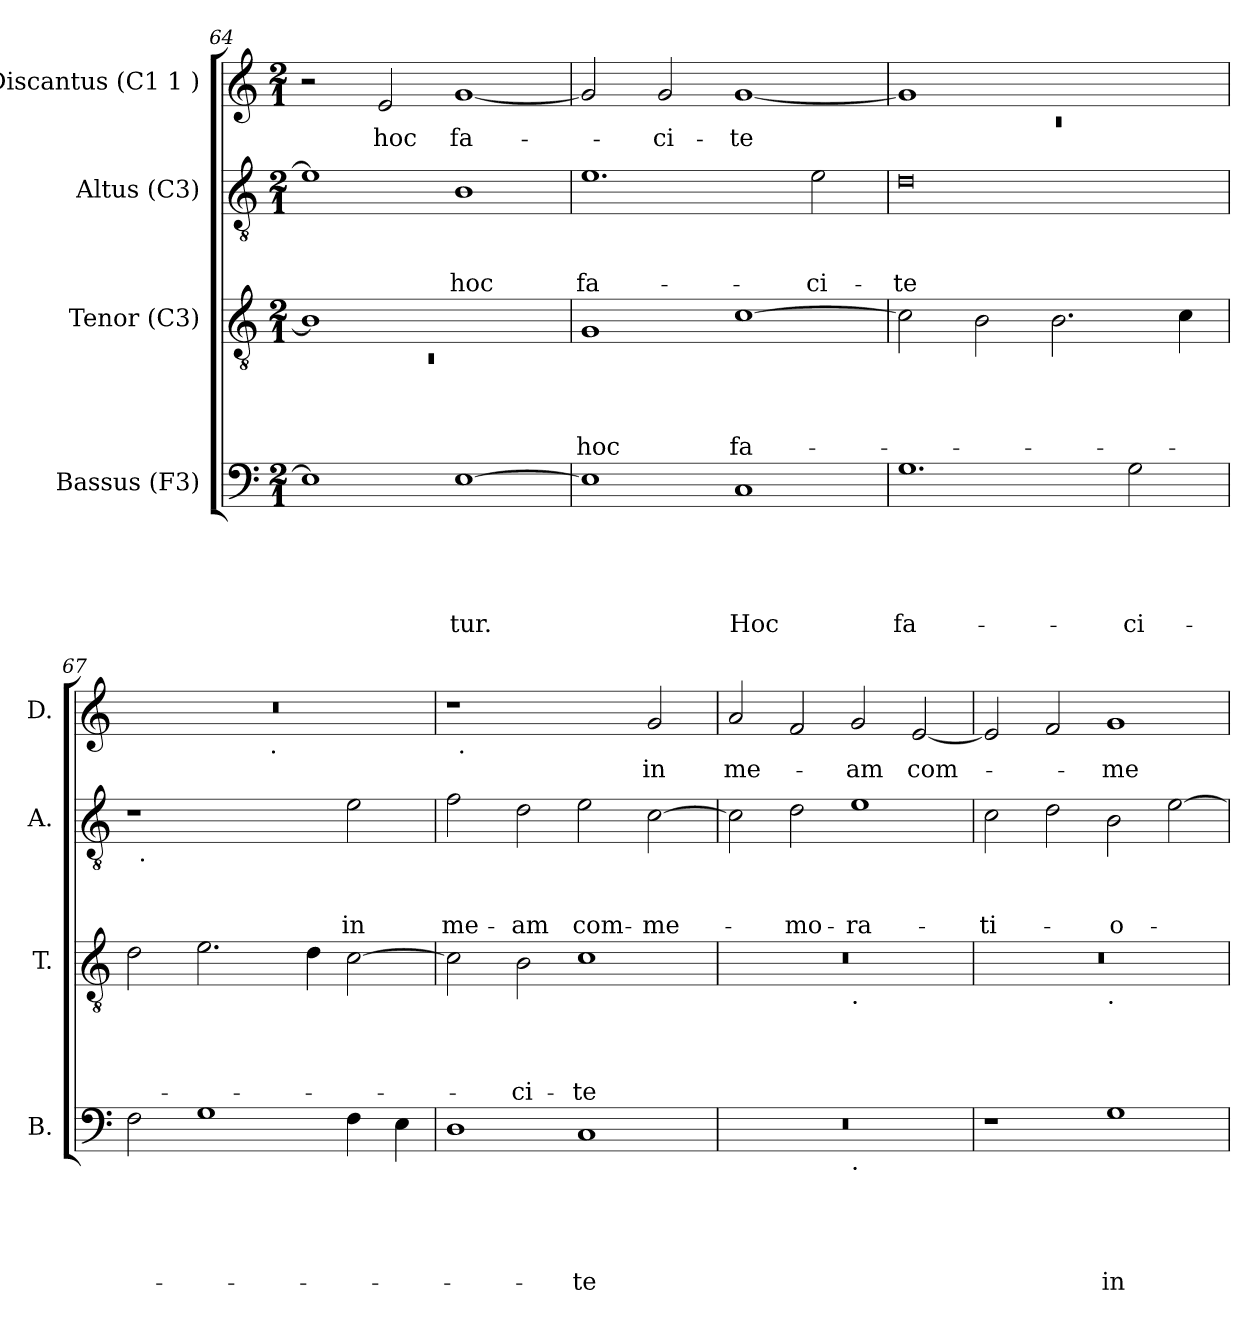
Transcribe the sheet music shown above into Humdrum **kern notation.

**kern	**text	**text	**text	**text	**text	**kern	**text	**text	**text	**text	**kern	**text	**text	**text	**kern	**text
*part4	*part4	*part4	*part4	*part4	*part4	*part3	*part3	*part3	*part3	*part3	*part2	*part2	*part2	*part2	*part1	*part1
*staff4	*staff4	*staff4	*staff4	*staff4	*staff4	*staff3	*staff3	*staff3	*staff3	*staff3	*staff2	*staff2	*staff2	*staff2	*staff1	*staff1
*I"Bassus (F3)	*	*	*	*	*	*I"Tenor (C3)	*	*	*	*	*I"Altus (C3)	*	*	*	*I"Discantus (C1 1 )	*
*I'B.	*	*	*	*	*	*I'T.	*	*	*	*	*I'A.	*	*	*	*I'D.	*
*clefF4	*	*	*	*	*	*clefGv2	*	*	*	*	*clefGv2	*	*	*	*clefG2	*
*k[]	*	*	*	*	*	*k[]	*	*	*	*	*k[]	*	*	*	*k[]	*
*C:	*	*	*	*	*	*C:	*	*	*	*	*C:	*	*	*	*C:	*
*M2/1	*	*	*	*	*	*M2/1	*	*	*	*	*M2/1	*	*	*	*M2/1	*
=64	=64	=64	=64	=64	=64	=64	=64	=64	=64	=64	=64	=64	=64	=64	=64	=64
*	*	*	*	*	*	*^	*	*	*	*	*	*	*	*	*	*
!	!	!	!	!	!	!	!LO:N:vis=1	!	!	!	!	!	!	!	!	!	!
1E]	.	.	.	.	.	1B]	0rC	.	.	.	.	1e]	.	.	.	2r	.
!	!	!	!	!	!	!	!	!	!	!	!	!	!	!	!	!	!LO:LY:b
.	.	.	.	.	.	.	.	.	.	.	.	.	.	.	.	2e/	hoc
!	!	!	!	!	!LO:LY:b	!	!	!	!	!	!	!	!	!	!LO:LY:b	!	!LO:LY:b
[>1E	.	.	.	.	-tur.	1ryy	.	.	.	.	.	1B	.	.	hoc	[<1g	fa-
*	*	*	*	*	*	*v	*v	*	*	*	*	*	*	*	*	*	*
=65	=65	=65	=65	=65	=65	=65	=65	=65	=65	=65	=65	=65	=65	=65	=65	=65
!	!	!	!	!	!	!	!	!	!	!LO:LY:b	!	!	!	!LO:LY:b	!	!
1E]	.	.	.	.	.	1G	.	.	.	hoc	1.e	.	.	fa-	2g/]	.
!	!	!	!	!	!	!	!	!	!	!	!	!	!	!	!	!LO:LY:b
.	.	.	.	.	.	.	.	.	.	.	.	.	.	.	2g/	-ci-
!	!	!	!	!	!LO:LY:b	!	!	!	!	!LO:LY:b	!	!	!	!	!	!LO:LY:b
1C	.	.	.	.	Hoc	[>1c	.	.	.	fa-	.	.	.	.	[<1g	-te
!	!	!	!	!	!	!	!	!	!	!	!	!	!	!LO:LY:b	!	!
.	.	.	.	.	.	.	.	.	.	.	2e\	.	.	-ci-	.	.
=66	=66	=66	=66	=66	=66	=66	=66	=66	=66	=66	=66	=66	=66	=66	=66	=66
*	*	*	*	*	*	*	*	*	*	*	*	*	*	*	*^	*
!	!	!	!	!	!LO:LY:b	!	!	!	!	!	!	!	!	!LO:LY:b:rj	!	!LO:N:vis=1	!
1.G	.	.	.	.	fa-	2c\]	.	.	.	.	0d	.	.	-te	1g]	0rc	.
.	.	.	.	.	.	2B\	.	.	.	.	.	.	.	.	.	.	.
.	.	.	.	.	.	2.B\	.	.	.	.	.	.	.	.	1ryy	.	.
!	!	!	!	!	!LO:LY:b	!	!	!	!	!	!	!	!	!	!	!	!
2G\	.	.	.	.	-ci-	.	.	.	.	.	.	.	.	.	.	.	.
.	.	.	.	.	.	4c\	.	.	.	.	.	.	.	.	.	.	.
!!LO:LB:g=z	!!
=67	=67	=67	=67	=67	=67	=67	=67	=67	=67	=67	=67	=67	=67	=67	=67	=67	=67
*	*	*	*	*	*	*	*	*	*	*	*^	*	*	*	*	*	*
2F\	.	.	.	.	.	2d\	.	.	.	.	1r	32ryy	.	.	.	0r	1ryy	.
!	!	!	!	!	!	!	!	!	!	!	!	!LO:TX:b:t=.	!	!	!	!	!	!
.	.	.	.	.	.	.	.	.	.	.	.	1ryy	.	.	.	.	.	.
1G	.	.	.	.	.	2.e\	.	.	.	.	.	.	.	.	.	.	.	.
.	.	.	.	.	.	.	.	.	.	.	2ryy	.	.	.	.	.	32ryy	.
!	!	!	!	!	!	!	!	!	!	!	!	!	!	!	!	!	!LO:TX:b:t=.	!
.	.	.	.	.	.	.	.	.	.	.	.	2ryy	.	.	.	.	2ryy	.
.	.	.	.	.	.	4d\	.	.	.	.	.	.	.	.	.	.	.	.
!	!	!	!	!	!	!	!	!	!	!	!	!	!	!	!LO:LY:b	!	!	!
4F\	.	.	.	.	.	[>2c\	.	.	.	.	2e\	.	.	.	in	.	.	.
.	.	.	.	.	.	.	.	.	.	.	.	4...ryy	.	.	.	.	4...ryy	.
4E\	.	.	.	.	.	.	.	.	.	.	.	.	.	.	.	.	.	.
=68	=68	=68	=68	=68	=68	=68	=68	=68	=68	=68	=68	=68	=68	=68	=68	=68	=68	=68
!	!	!	!	!	!	!	!	!	!	!	!	!	!	!	!LO:LY:b	!	!	!
*	*	*	*	*	*	*	*	*	*	*	*v	*v	*	*	*	*	*	*
1D	.	.	.	.	.	2c\]	.	.	.	.	2f\	.	.	me-	1r	32ryy	.
!	!	!	!	!	!	!	!	!	!	!	!	!	!	!	!	!LO:TX:b:t=.	!
.	.	.	.	.	.	.	.	.	.	.	.	.	.	.	.	1ryy	.
!	!	!	!	!	!	!	!	!	!	!LO:LY:b	!	!	!	!LO:LY:b	!	!	!
.	.	.	.	.	.	2B\	.	.	.	-ci-	2d\	.	.	-am	.	.	.
!	!	!	!	!	!LO:LY:b	!	!	!	!	!LO:LY:b	!	!	!	!LO:LY:b	!	!	!
1C	.	.	.	.	-te	1c	.	.	.	-te	2e\	.	.	com-	2ryy	.	.
.	.	.	.	.	.	.	.	.	.	.	.	.	.	.	.	2ryy	.
!	!	!	!	!	!	!	!	!	!	!	!	!	!	!LO:LY:b	!	!	!LO:LY:b
.	.	.	.	.	.	.	.	.	.	.	[>2c\	.	.	-me-	2g/	.	in
.	.	.	.	.	.	.	.	.	.	.	.	.	.	.	.	4...ryy	.
=69	=69	=69	=69	=69	=69	=69	=69	=69	=69	=69	=69	=69	=69	=69	=69	=69	=69
!	!	!	!	!	!	!	!	!	!	!	!	!	!	!	!	!	!LO:LY:b
*^	*	*	*	*	*	*^	*	*	*	*	*	*	*	*	*v	*v	*
0r	1ryy	.	.	.	.	.	0r	1ryy	.	.	.	.	2c\]	.	.	.	2a/	me-
!	!	!	!	!	!	!	!	!	!	!	!	!	!	!	!	!LO:LY:b	!	!
.	.	.	.	.	.	.	.	.	.	.	.	.	2d\	.	.	-mo-	2f/	.
!	!	!	!	!	!	!	!	!LO:TX:b:t=.	!	!	!	!	!	!	!	!	!	!
!	!LO:TX:b:t=.	!	!	!	!	!	!	!	!	!	!	!	!	!	!	!	!	!
!	!	!	!	!	!	!	!	!	!	!	!	!	!	!	!	!LO:LY:b	!	!LO:LY:b
.	1ryy	.	.	.	.	.	.	1ryy	.	.	.	.	1e	.	.	-ra-	2g/	-am
!	!	!	!	!	!	!	!	!	!	!	!	!	!	!	!	!	!	!LO:LY:b
.	.	.	.	.	.	.	.	.	.	.	.	.	.	.	.	.	[<2e/	com-
=70	=70	=70	=70	=70	=70	=70	=70	=70	=70	=70	=70	=70	=70	=70	=70	=70	=70	=70
!	!	!	!	!	!	!	!	!	!	!	!	!	!	!	!	!LO:LY:b	!	!
*v	*v	*	*	*	*	*	*	*	*	*	*	*	*	*	*	*	*	*
1r	.	.	.	.	.	0r	1ryy	.	.	.	.	2c\	.	.	-ti-	2e/]	.
.	.	.	.	.	.	.	.	.	.	.	.	2d\	.	.	.	2f/	.
!	!	!	!	!	!	!	!LO:TX:b:t=.	!	!	!	!	!	!	!	!	!	!
!	!	!	!	!	!LO:LY:b	!	!	!	!	!	!	!	!	!	!LO:LY:b	!	!LO:LY:b
1G	.	.	.	.	in	.	1ryy	.	.	.	.	2B\	.	.	-o-	1g	-me-
.	.	.	.	.	.	.	.	.	.	.	.	[>2e\	.	.	.	.	.
*	*	*	*	*	*	*v	*v	*	*	*	*	*	*	*	*	*	*
=	=	=	=	=	=	=	=	=	=	=	=	=	=	=	=	=
*-	*-	*-	*-	*-	*-	*-	*-	*-	*-	*-	*-	*-	*-	*-	*-	*-
